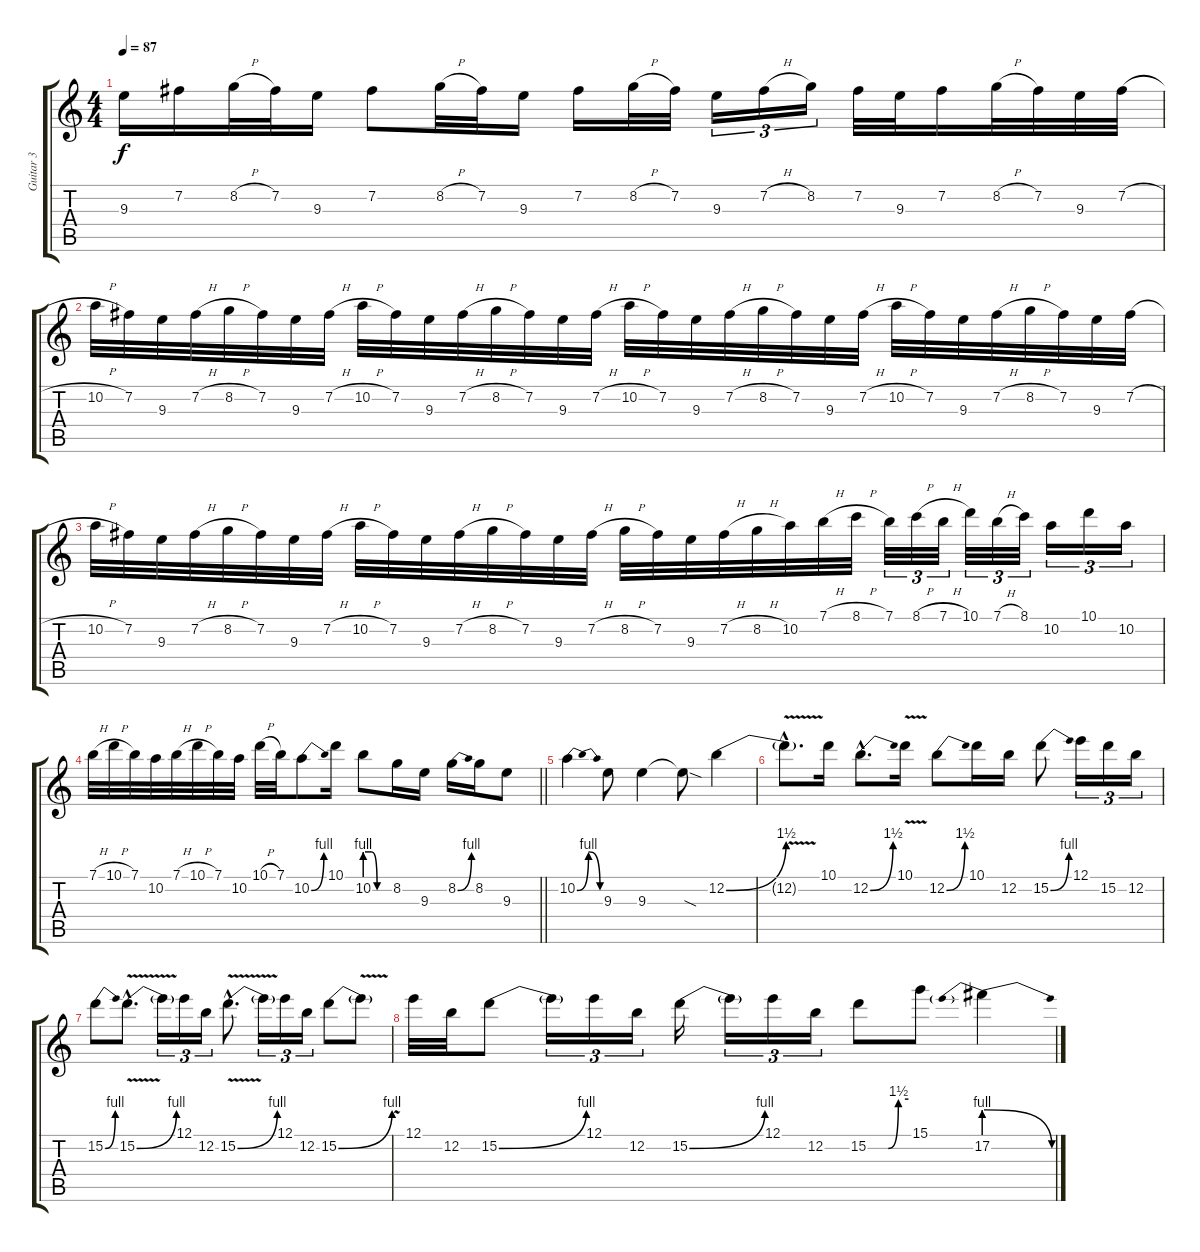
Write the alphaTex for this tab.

\track ("Guitar 3" "Guitar 3") {instrument distortionguitar}
\staff {score tabs}
\tuning (E4 B3 G3 D3 A2 E2) {hide}
\ts (4 4)
\tempo 87
\clef g2
\ks c
9.3.16{dy f} 7.2.16 8.2{h}.32 7.2.32 9.3.16 7.2.8 8.2{h}.32 7.2.32 9.3.16 7.2.16 8.2{h}.32 7.2.32 9.3.16{tu (3 2)} 7.2{h}.16{tu (3 2)} 8.2.16{tu (3 2)} 7.2.32 9.3.32 7.2.16 8.2{h}.32 7.2.32 9.3.32 7.2{h}.32 |
10.2{h}.32 7.2.32 9.3.32 7.2{h}.32 8.2{h}.32 7.2.32 9.3.32 7.2{h}.32 10.2{h}.32 7.2.32 9.3.32 7.2{h}.32 8.2{h}.32 7.2.32 9.3.32 7.2{h}.32 10.2{h}.32 7.2.32 9.3.32 7.2{h}.32 8.2{h}.32 7.2.32 9.3.32 7.2{h}.32 10.2{h}.32 7.2.32 9.3.32 7.2{h}.32 8.2{h}.32 7.2.32 9.3.32 7.2{h}.32 |
10.2{h}.32 7.2.32 9.3.32 7.2{h}.32 8.2{h}.32 7.2.32 9.3.32 7.2{h}.32 10.2{h}.32 7.2.32 9.3.32 7.2{h}.32 8.2{h}.32 7.2.32 9.3.32 7.2{h}.32 8.2{h}.32 7.2.32 9.3.32 7.2{h}.32 8.2{h}.32 10.2.32 7.1{h}.32 8.1{h}.32 7.1.32{tu (3 2)} 8.1{h}.32{tu (3 2)} 7.1{h}.32{tu (3 2)} 10.1.32{tu (3 2)} 7.1{h}.32{tu (3 2)} 8.1.32{tu (3 2)} 10.2.16{tu (3 2)} 10.1.16{tu (3 2)} 10.2.16{tu (3 2)} |
\barLineRight lightlight
7.1{h}.32 10.1{h}.32 7.1.32 10.2.32 7.1{h}.32 10.1{h}.32 7.1.32 10.2.32 10.1{h}.32 7.1.32 10.2{be (bend 0 0 60 4)}.8 10.1.16 10.2{be (custom 0 4 15 4 30 0 60 0)}.8 8.2.16 9.3.16 8.2{be (bend 0 0 60 4)}.16 8.2.16 9.3.8 |
10.2{be (bendrelease 0 0 15 4 30 4 60 0)}.4 9.3.8 9.3.4 9.3{sod t}.8 12.2{be (bend 0 0 60 6)}.4 |
12.2{v hac t}.8{d} 10.1.16 12.2{be (bend 0 0 60 6) hac}.8{d} 10.1{v}.16 12.2{be (bend 0 0 60 6)}.8 10.1.16 12.2.16 15.2{be (bend 0 0 60 4)}.8 12.1.16{tu (3 2)} 15.2.16{tu (3 2)} 12.2.16{tu (3 2)} |
15.2{be (bend 0 0 60 4)}.8 15.2{be (bend 0 0 60 4) v hac}.8{d} 15.2{t}.16{tu (3 2)} 12.1.16{tu (3 2)} 12.2.16{tu (3 2)} 15.2{be (bend 0 0 60 4) v hac}.8{d} 15.2{t}.16{tu (3 2)} 12.1.16{tu (3 2)} 12.2.16{tu (3 2)} 15.2{be (bend 0 0 60 4)}.8 15.2{v t}.8 |
12.1.32 12.2.32 15.2{be (bend 0 0 60 4)}.8 15.2{t}.16{tu (3 2)} 12.1.16{tu (3 2)} 12.2.16{tu (3 2)} 15.2{be (bend 0 0 60 4)}.16 15.2{t}.16{tu (3 2)} 12.1.16{tu (3 2)} 12.2.16{tu (3 2)} 15.2{be (custom 0 0 30 0 45 6 60 6)}.8 15.1.8 17.2{be (prebendrelease 0 4 60 0)}.4
